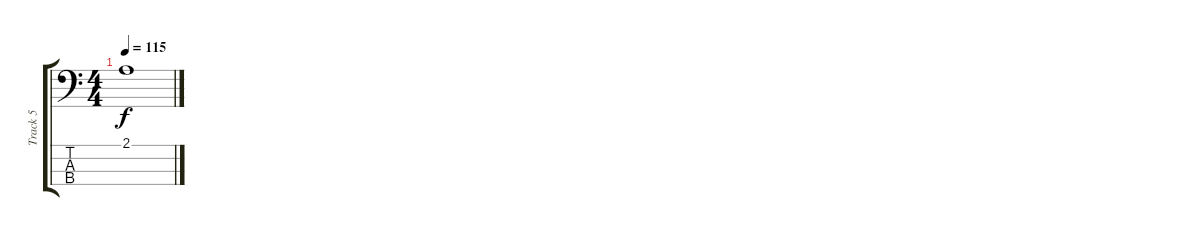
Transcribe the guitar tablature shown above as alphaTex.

\track ("Track 5" "Track 5") {instrument electricbasspick}
\staff {score tabs}
\tuning (G2 D2 A1 E1) {hide}
\ts (4 4)
\tempo 115
\clef f4
\ks c
2.1.1{dy f}
